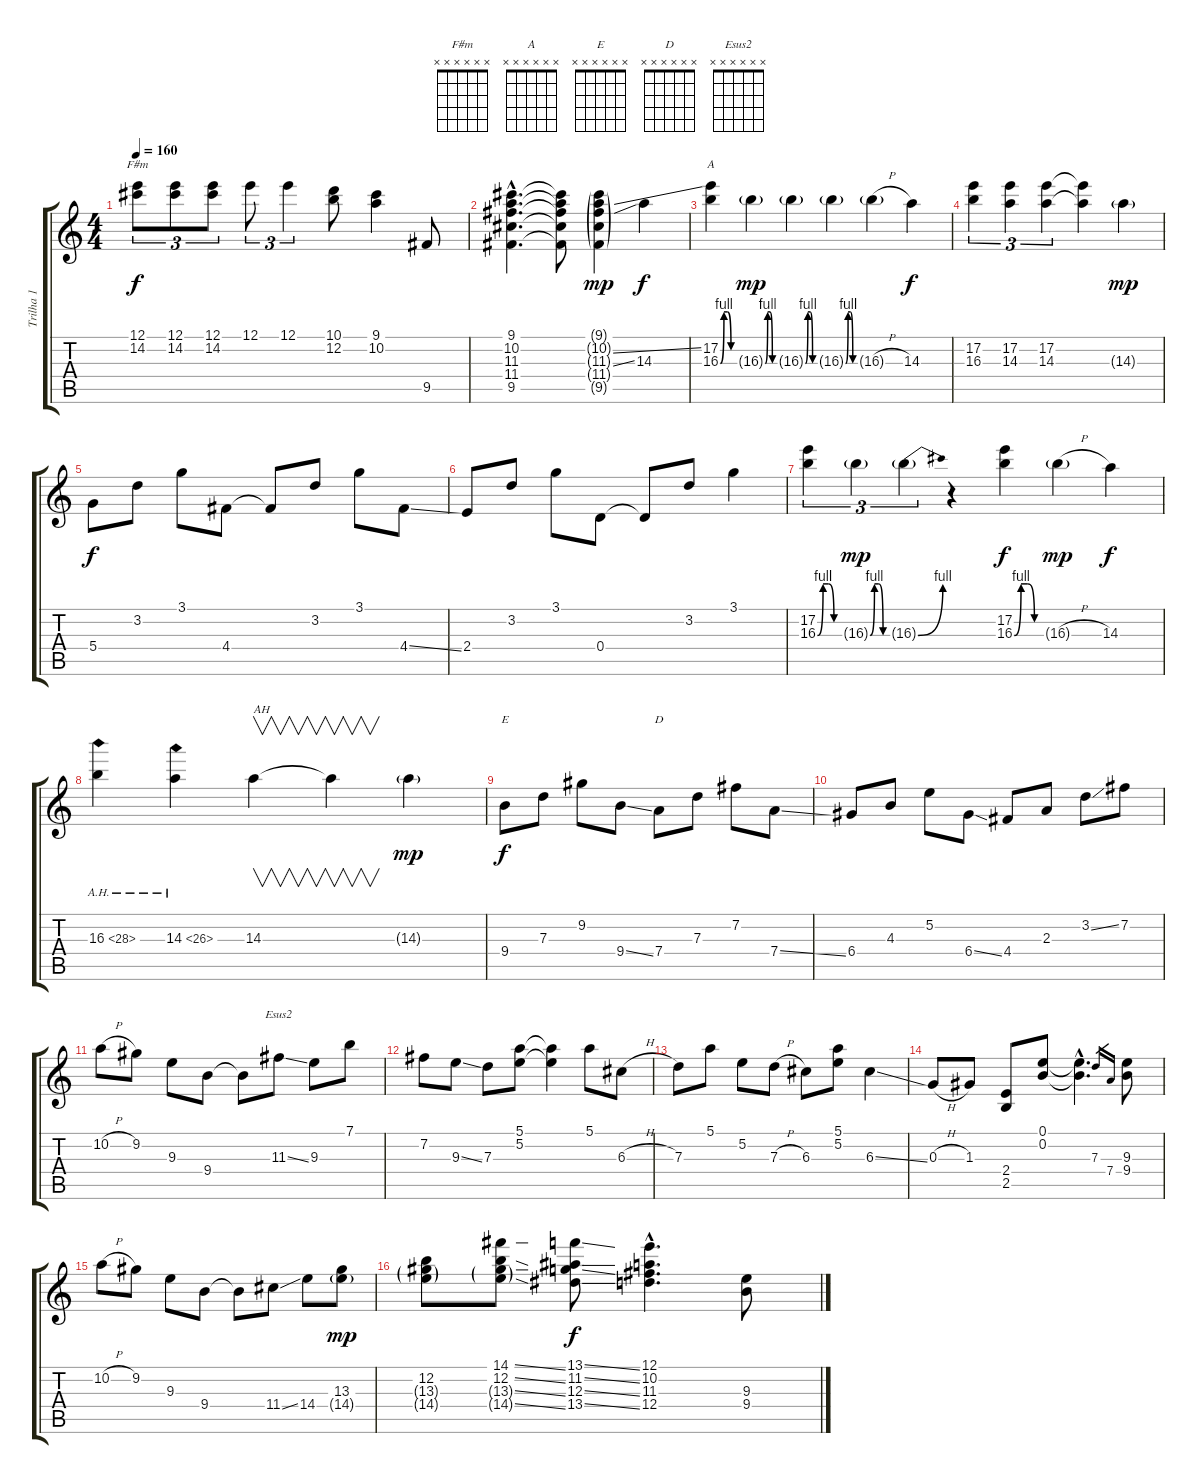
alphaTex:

\track ("Trilha 1" "Trilha 1") {instrument overdrivenguitar}
\staff {score tabs}
\tuning (E4 B3 G3 D3 A2 E2) {hide}
\chord ("F#m" x x x x x x)
\chord ("A" x x x x x x)
\chord ("E" x x x x x x)
\chord ("D" x x x x x x)
\chord ("Esus2" x x x x x x)
\ts (4 4)
\tempo 160
\clef g2
\ks c
(12.1 14.2).8{tu (3 2) ch "F#m" dy f} (12.1 14.2).8{tu (3 2)} (12.1 14.2).8{tu (3 2)} 12.1.8{tu (3 2)} 12.1.4{tu (3 2)} (10.1 12.2).8 (9.1 10.2).4 9.5.8 |
(9.1{hac} 10.2{hac} 11.3{hac} 11.4{hac} 9.5{hac}).4{d} (9.1{t} 10.2{t} 11.3{t} 11.4{t} 9.5{t}).8 (9.1{g} 10.2{ss g} 11.3{ss g} 11.4{g} 9.5{g}).4{dy mp} 14.3.4{dy f} |
(17.2 16.3{be (custom 0 0 15 4 30 4 45 0 60 0)}).4{ch "A"} 16.3{be (custom 0 0 15 4 30 4 45 0 60 0) g}.4{dy mp} 16.3{be (custom 0 0 15 4 30 4 45 0 60 0) g}.4 16.3{be (custom 0 0 15 4 30 4 45 0 60 0) g}.4 16.3{h g}.4 14.3.4{dy f} |
(17.2 16.3).4{tu (3 2)} (17.2 14.3).4{tu (3 2)} (17.2 14.3).4{tu (3 2)} (17.2{t} 14.3{t}).4 14.3{g}.4{dy mp} |
5.4.8{dy f} 3.2.8 3.1.8 4.4.8 4.4{t}.8 3.2.8 3.1.8 4.4{ss}.8 |
2.4.8 3.2.8 3.1.8 0.4.8 0.4{t}.8 3.2.8 3.1.4 |
(17.2 16.3{be (custom 0 0 15 4 30 4 45 0 60 0)}).4{tu (3 2)} 16.3{be (custom 0 0 15 4 30 4 45 0 60 0) g}.4{tu (3 2) dy mp} 16.3{be (bend 0 0 60 4) g}.4{tu (3 2)} r.4 (17.2 16.3{be (custom 0 0 15 4 30 4 45 0 60 0)}).4{dy f} 16.3{h g}.4{dy mp} 14.3.4{dy f} |
16.3{ah 12}.4 14.3{ah 12}.4 14.3.4{v txt "AH"} 14.3{t}.4{v} 14.3{g}.4{dy mp} |
9.4.8{ch "E" dy f} 7.3.8 9.2.8 9.4{ss}.8 7.4.8{ch "D"} 7.3.8 7.2.8 7.4{ss}.8 |
6.4.8 4.3.8 5.2.8 6.4{ss}.8 4.4.8 2.3.8 3.2{ss}.8 7.2.8 |
10.2{h}.8 9.2.8 9.3.8 9.4.8 9.4{t}.8 11.3{ss}.8{ch "Esus2"} 9.3.8 7.1.8 |
7.2.8 9.3{ss}.8 7.3.8 (5.1 5.2).8 (5.1{t} 5.2{t}).4 5.1.8 6.3{h}.8 |
7.3.8 5.1.8 5.2.8 7.3{h}.8 6.3.8 (5.1 5.2).8 6.3{ss}.4 |
0.3{h}.8 1.3.8 (2.4 2.5).8 (0.1 0.2).8 (0.1{hac t} 0.2{hac t}).4{d} 7.3.16{gr} 7.4.16{gr} (9.3 9.4).8 |
10.2{h}.8 9.2.8 9.3.8 9.4.8 9.4{t}.8 11.4{ss}.8 14.4.8 (13.3 14.4{g}).8{dy mp} |
(12.2 13.3{g} 14.4{g}).8 (14.1{ss} 12.2{ss} 13.3{ss g} 14.4{ss g}).8 (13.1{ss} 11.2{ss} 12.3{ss} 13.4{ss}).8{dy f} (12.1{hac} 10.2{hac} 11.3{hac} 12.4{hac}).4{d} (9.3{ss} 9.4).8
